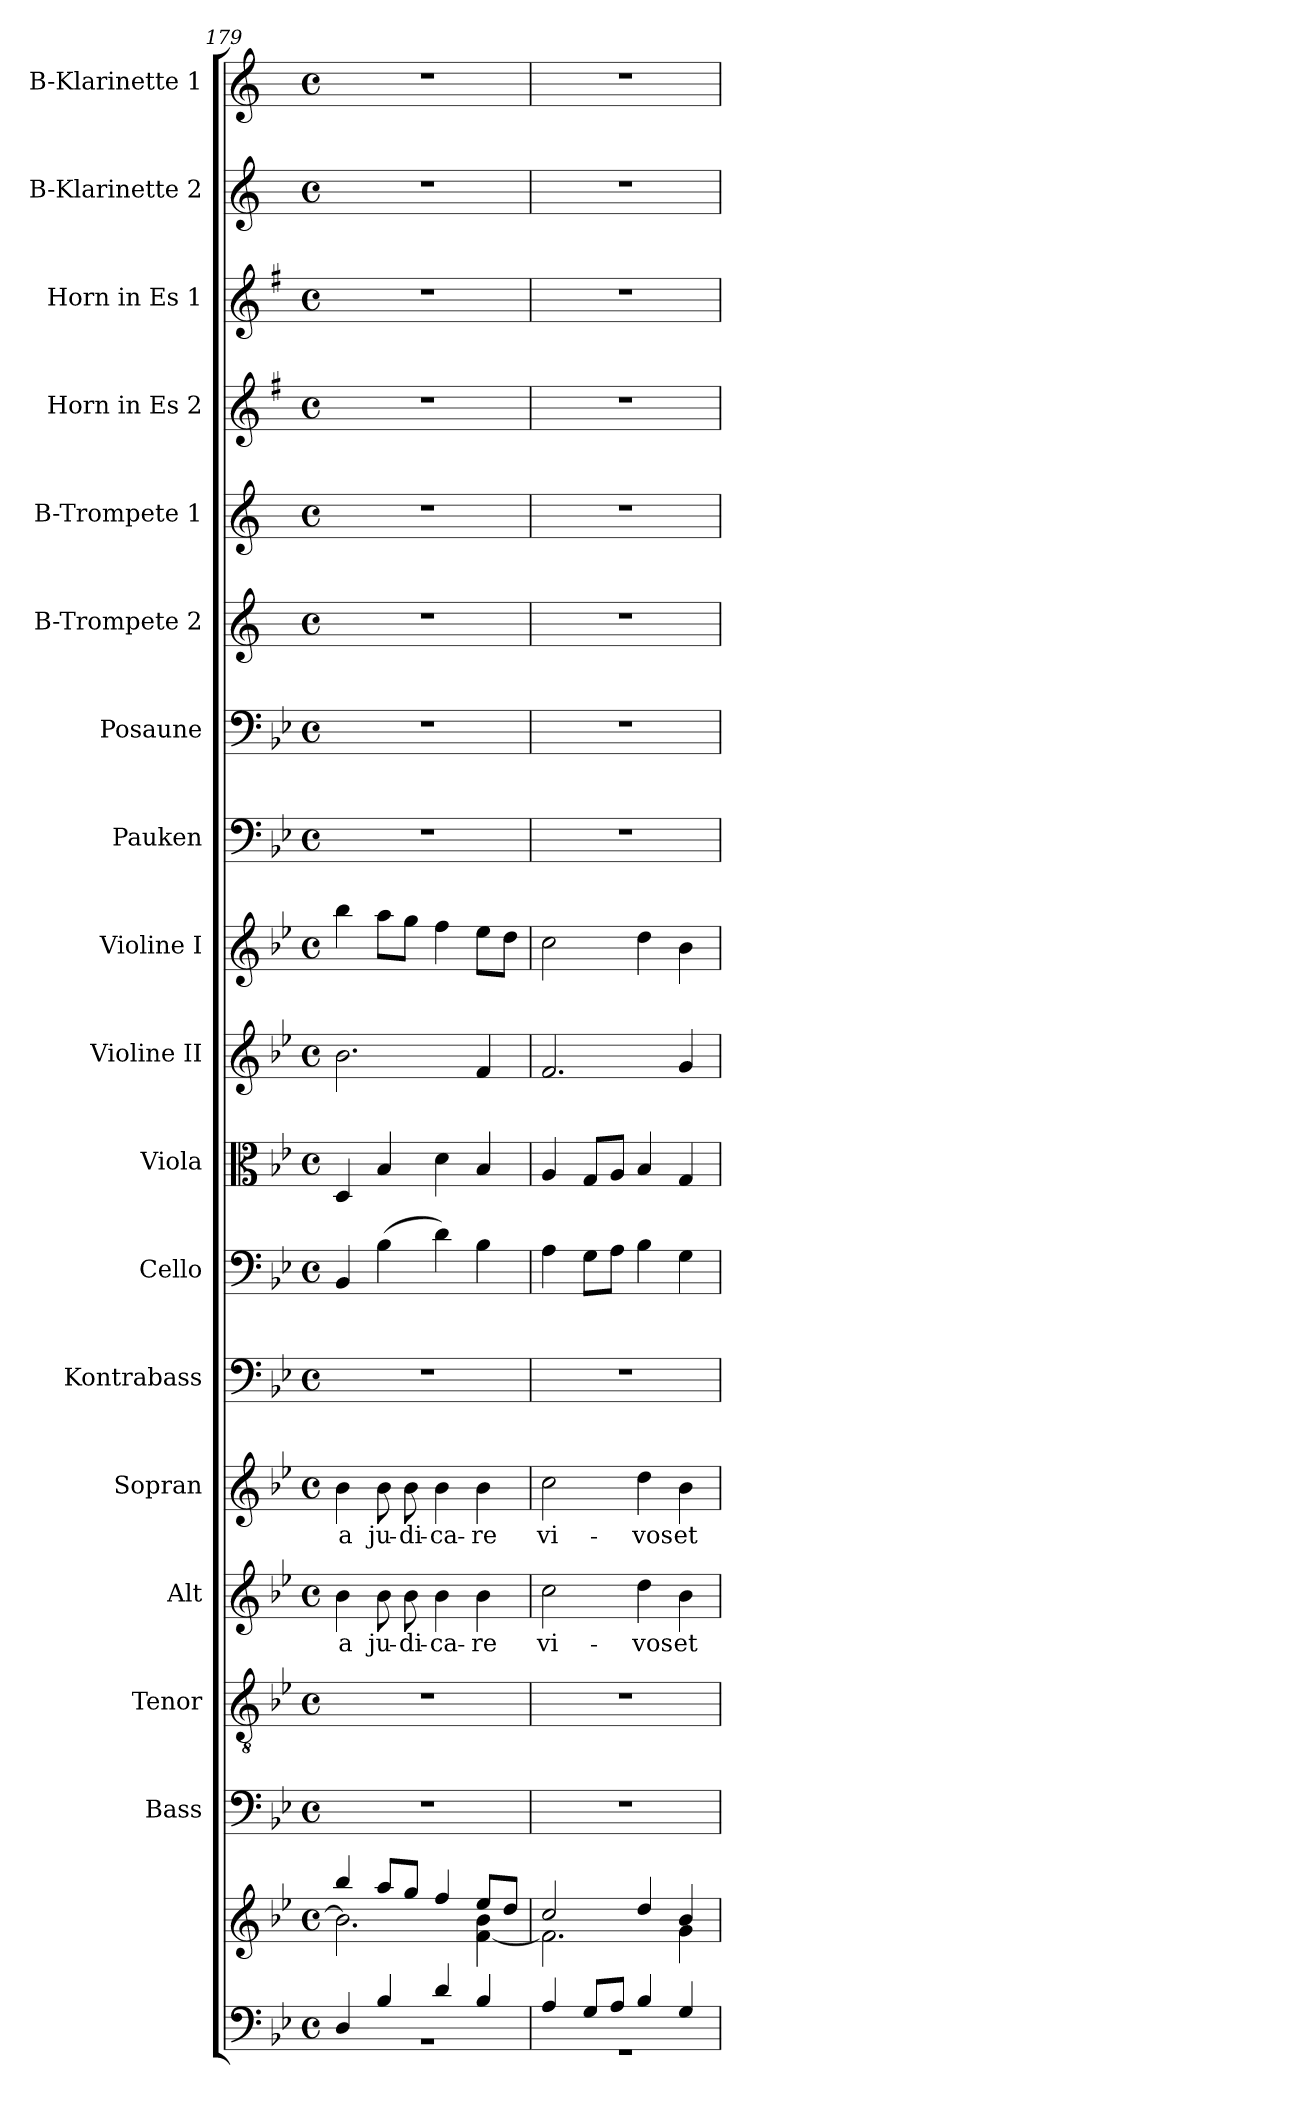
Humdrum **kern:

**kern	**kern	**kern	**kern	**kern	**text	**kern	**text	**kern	**kern	**kern	**kern	**kern	**kern	**kern	**kern	**kern	**kern	**kern	**kern	**kern
*part18	*part18	*part17	*part16	*part15	*part15	*part14	*part14	*part13	*part12	*part11	*part10	*part9	*part8	*part7	*part6	*part5	*part4	*part3	*part2	*part1
*staff19	*staff18	*staff17	*staff16	*staff15	*staff15	*staff14	*staff14	*staff13	*staff12	*staff11	*staff10	*staff9	*staff8	*staff7	*staff6	*staff5	*staff4	*staff3	*staff2	*staff1
*	*	*I"Bass	*I"Tenor	*I"Alt	*	*I"Sopran	*	*I"Kontrabass	*I"Cello	*I"Viola	*I"Violine II	*I"Violine I	*I"Pauken	*I"Posaune	*I"B-Trompete 2	*I"B-Trompete 1	*I"Horn in Es 2	*I"Horn in Es 1	*I"B-Klarinette 2	*I"B-Klarinette 1
*	*	*I'B.	*I'T.	*I'A.	*	*I'S.	*	*I'Kb.	*	*I'Vla.	*I'Vl. II	*I'Vl. I	*I'Pk.	*I'Pos.	*I'B Trp. 2	*I'B Trp. 1	*	*	*I'B Kl. 2	*I'B Kl. 1
*clefF4	*clefG2	*clefF4	*clefGv2	*clefG2	*	*clefG2	*	*clefF4	*clefF4	*clefC3	*clefG2	*clefG2	*clefF4	*clefF4	*clefG2	*clefG2	*clefG2	*clefG2	*clefG2	*clefG2
*	*	*	*	*	*	*	*	*ITrd7c12	*	*	*	*	*	*	*ITrd1c2	*ITrd1c2	*ITrd5c9	*ITrd5c9	*ITrd1c2	*ITrd1c2
*k[b-e-]	*k[b-e-]	*k[b-e-]	*k[b-e-]	*k[b-e-]	*	*k[b-e-]	*	*k[b-e-]	*k[b-e-]	*k[b-e-]	*k[b-e-]	*k[b-e-]	*k[b-e-]	*k[b-e-]	*k[b-e-]	*k[b-e-]	*k[b-e-]	*k[b-e-]	*k[b-e-]	*k[b-e-]
*B-:	*B-:	*B-:	*B-:	*B-:	*	*B-:	*	*B-:	*B-:	*B-:	*B-:	*B-:	*B-:	*B-:	*B-:	*B-:	*B-:	*B-:	*B-:	*B-:
*M4/4	*M4/4	*M4/4	*M4/4	*M4/4	*	*M4/4	*	*M4/4	*M4/4	*M4/4	*M4/4	*M4/4	*M4/4	*M4/4	*M4/4	*M4/4	*M4/4	*M4/4	*M4/4	*M4/4
*met(c)	*met(c)	*met(c)	*met(c)	*met(c)	*	*met(c)	*	*met(c)	*met(c)	*met(c)	*met(c)	*met(c)	*met(c)	*met(c)	*met(c)	*met(c)	*met(c)	*met(c)	*met(c)	*met(c)
=179	=179	=179	=179	=179	=179	=179	=179	=179	=179	=179	=179	=179	=179	=179	=179	=179	=179	=179	=179	=179
*^	*^	*	*	*	*	*	*	*	*	*	*	*	*	*	*	*	*	*	*	*
!	!	!	!	!	!	!	!LO:LY:b	!	!LO:LY:b	!	!	!	!	!	!	!	!	!	!	!	!	!
4D/	1rBB	4bb-/	2.b-\]	1r	1r	4b-\	-a	4b-\	-a	1r	4BB-/	4D/	2.b-\	4bb-\	1r	1r	1r	1r	1r	1r	1r	1r
!	!	!	!	!	!	!	!LO:LY:b	!	!LO:LY:b	!	!	!	!	!	!	!	!	!	!	!	!	!
4B-/	.	8aa/L	.	.	.	8b-\	ju-	8b-\	ju-	.	(>4B-\	4B-/	.	8aa\L	.	.	.	.	.	.	.	.
!	!	!	!	!	!	!	!LO:LY:b	!	!LO:LY:b	!	!	!	!	!	!	!	!	!	!	!	!	!
.	.	8gg/J	.	.	.	8b-\	-di-	8b-\	-di-	.	.	.	.	8gg\J	.	.	.	.	.	.	.	.
!	!	!	!	!	!	!	!LO:LY:b	!	!LO:LY:b	!	!	!	!	!	!	!	!	!	!	!	!	!
4d/	.	4ff/	.	.	.	4b-\	-ca-	4b-\	-ca-	.	4d\)	4d\	.	4ff\	.	.	.	.	.	.	.	.
!	!	!	!	!	!	!	!LO:LY:b	!	!LO:LY:b	!	!	!	!	!	!	!	!	!	!	!	!	!
4B-/	.	8ee-/L	[<4f\ 4b-\	.	.	4b-\	-re	4b-\	-re	.	4B-\	4B-/	4f/	8ee-\L	.	.	.	.	.	.	.	.
.	.	8dd/J	.	.	.	.	.	.	.	.	.	.	.	8dd\J	.	.	.	.	.	.	.	.
!!LO:PB:g=z
=180	=180	=180	=180	=180	=180	=180	=180	=180	=180	=180	=180	=180	=180	=180	=180	=180	=180	=180	=180	=180	=180	=180
!	!	!	!	!	!	!	!LO:LY:b	!	!LO:LY:b	!	!	!	!	!	!	!	!	!	!	!	!	!
4A/	1rAA	2cc/	2.f\]	1r	1r	2cc\	vi-	2cc\	vi-	1r	4A\	4A/	2.f/	2cc\	1r	1r	1r	1r	1r	1r	1r	1r
8G/L	.	.	.	.	.	.	.	.	.	.	8G\L	8G/L	.	.	.	.	.	.	.	.	.	.
8A/J	.	.	.	.	.	.	.	.	.	.	8A\J	8A/J	.	.	.	.	.	.	.	.	.	.
!	!	!	!	!	!	!	!LO:LY:b	!	!LO:LY:b	!	!	!	!	!	!	!	!	!	!	!	!	!
4B-/	.	4dd/	.	.	.	4dd\	-vos	4dd\	-vos	.	4B-\	4B-/	.	4dd\	.	.	.	.	.	.	.	.
!	!	!	!	!	!	!	!LO:LY:b	!	!LO:LY:b	!	!	!	!	!	!	!	!	!	!	!	!	!
4G/	.	4b-/	4g\	.	.	4b-\	et	4b-\	et	.	4G\	4G/	4g/	4b-\	.	.	.	.	.	.	.	.
*v	*v	*	*	*	*	*	*	*	*	*	*	*	*	*	*	*	*	*	*	*	*	*
*	*v	*v	*	*	*	*	*	*	*	*	*	*	*	*	*	*	*	*	*	*	*
=	=	=	=	=	=	=	=	=	=	=	=	=	=	=	=	=	=	=	=	=
*-	*-	*-	*-	*-	*-	*-	*-	*-	*-	*-	*-	*-	*-	*-	*-	*-	*-	*-	*-	*-
